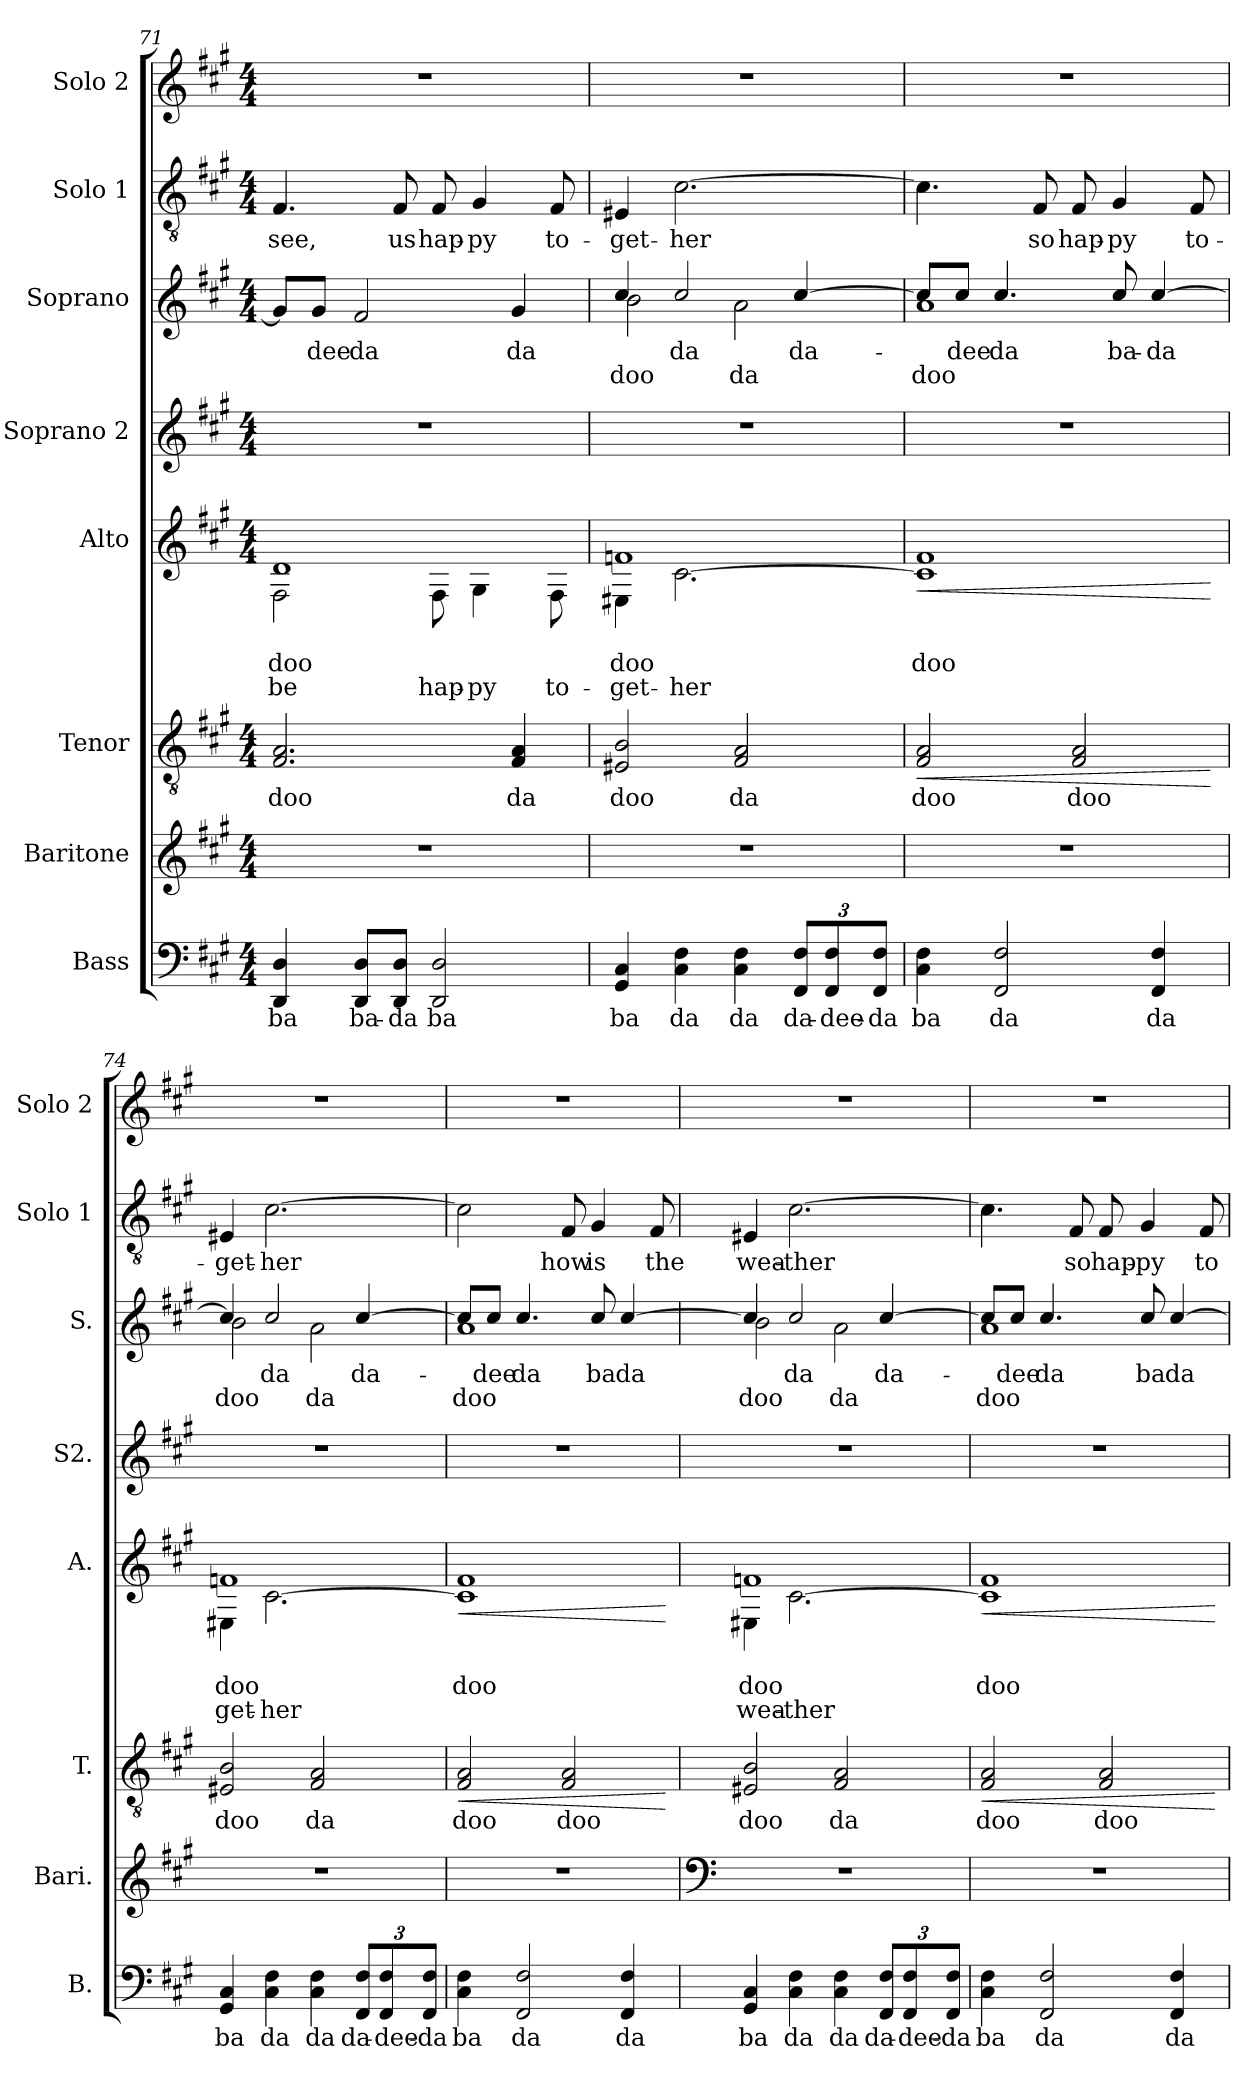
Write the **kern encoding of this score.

**kern	**text	**kern	**kern	**text	**dynam	**kern	**text	**text	**text	**dynam	**kern	**kern	**text	**text	**kern	**text	**kern
*part8	*part8	*part7	*part6	*part6	*part6	*part5	*part5	*part5	*part5	*part5	*part4	*part3	*part3	*part3	*part2	*part2	*part1
*staff8	*staff8	*staff7	*staff6	*staff6	*staff6	*staff5	*staff5	*staff5	*staff5	*staff5	*staff4	*staff3	*staff3	*staff3	*staff2	*staff2	*staff1
*I"Bass	*	*I"Baritone	*I"Tenor	*	*	*I"Alto	*	*	*	*	*I"Soprano 2	*I"Soprano	*	*	*I"Solo 1	*	*I"Solo 2
*I'B.	*	*I'Bari.	*I'T.	*	*	*I'A.	*	*	*	*	*I'S2.	*I'S.	*	*	*I'Solo 1	*	*I'Solo 2
*clefF4	*	*clefG2	*clefGv2	*	*	*clefG2	*	*	*	*	*clefG2	*clefG2	*	*	*clefGv2	*	*clefG2
*k[f#c#g#]	*	*k[f#c#g#]	*k[f#c#g#]	*	*	*k[f#c#g#]	*	*	*	*	*k[f#c#g#]	*k[f#c#g#]	*	*	*k[f#c#g#]	*	*k[f#c#g#]
*M4/4	*	*M4/4	*M4/4	*	*	*M4/4	*	*	*	*	*M4/4	*M4/4	*	*	*M4/4	*	*M4/4
=71	=71	=71	=71	=71	=71	=71	=71	=71	=71	=71	=71	=71	=71	=71	=71	=71	=71
!	!LO:LY:b	!	!	!LO:LY:b	!	!	!	!	!LO:LY:b	!	!	!	!	!	!	!	!
*	*	*	*	*	*	*^	*	*	*	*	*	*	*	*	*	*	*
!	!	!	!	!	!	!	!	!	!LO:LY:b	!	!	!	!	!	!	!	!LO:LY:b	!
4DD/ 4D/	ba	1r	2.F#/ 2.A/	doo	.	2F#\	1d	.	doo	be	.	1r	8g#/L]	.	.	4.F#/	see,	1r
!	!	!	!	!	!	!	!	!	!	!	!	!	!	!LO:LY:b	!	!	!	!
.	.	.	.	.	.	.	.	.	.	.	.	.	8g#/J	-dee	.	.	.	.
!	!LO:LY:b	!	!	!	!	!	!	!	!	!	!	!	!	!LO:LY:b	!	!	!	!
8DD/ 8D/L	ba-	.	.	.	.	.	.	.	.	.	.	.	2f#/	da	.	.	.	.
!	!LO:LY:b	!	!	!	!	!	!	!	!	!	!	!	!	!	!	!	!LO:LY:b	!
8DD/ 8D/J	-da	.	.	.	.	.	.	.	.	.	.	.	.	.	.	8F#/	us	.
!	!LO:LY:b	!	!	!	!	!	!	!	!	!LO:LY:b	!	!	!	!	!	!	!LO:LY:b	!
2DD/ 2D/	ba	.	.	.	.	8F#\	.	.	.	hap-	.	.	.	.	.	8F#/	hap-	.
!	!	!	!	!	!	!	!	!	!	!LO:LY:b	!	!	!	!	!	!	!LO:LY:b	!
.	.	.	.	.	.	4G#\	.	.	.	-py	.	.	.	.	.	4G#/	-py	.
!	!	!	!	!LO:LY:b	!	!	!	!	!	!	!	!	!	!LO:LY:b	!	!	!	!
.	.	.	4F#/ 4A/	da	.	.	.	.	.	.	.	.	4g#/	da	.	.	.	.
!	!	!	!	!	!	!	!	!	!	!LO:LY:b	!	!	!	!	!	!	!LO:LY:b	!
.	.	.	.	.	.	8F#\	.	.	.	to-	.	.	.	.	.	8F#/	to-	.
!!LO:LB:g=z
=72	=72	=72	=72	=72	=72	=72	=72	=72	=72	=72	=72	=72	=72	=72	=72	=72	=72	=72
!	!LO:LY:b	!	!	!LO:LY:b	!	!	!	!	!	!LO:LY:b	!	!	!	!	!	!	!	!
!	!	!	!	!	!	!	!	!	!LO:LY:b	!	!	!	!	!LO:LY:b	!	!	!	!
*	*	*	*	*	*	*	*	*	*	*	*	*	*^	*	*	*	*	*
!	!	!	!	!	!	!	!	!	!	!	!	!	!	!	!	!LO:LY:b	!	!LO:LY:b	!
4GG#/ 4C#/	ba	1r	2E#X/ 2B/	doo	.	4E#X\	1fn	.	doo	-get-	.	1r	4cc#/	2b\	.	doo	4E#X/	-get-	1r
!	!LO:LY:b	!	!	!	!	!	!	!	!	!LO:LY:b	!	!	!	!	!LO:LY:b	!	!	!LO:LY:b	!
4C#\ 4F#\	da	.	.	.	.	[2.c#\	.	.	.	-her	.	.	2cc#/	.	da	.	[2.c#\	-her	.
!	!LO:LY:b	!	!	!LO:LY:b	!	!	!	!	!	!	!	!	!	!	!	!LO:LY:b	!	!	!
4C#\ 4F#\	da	.	2F#/ 2A/	da	.	.	.	.	.	.	.	.	.	2a\	.	da	.	.	.
*Xbrackettup	*	*	*	*	*	*	*	*	*	*	*	*	*	*	*	*	*	*	*
!	!LO:LY:b	!	!	!	!	!	!	!	!	!	!	!	!	!	!LO:LY:b	!	!	!	!
12FF#/ 12F#/L	da-	.	.	.	.	.	.	.	.	.	.	.	[4cc#/	.	da-	.	.	.	.
!	!LO:LY:b	!	!	!	!	!	!	!	!	!	!	!	!	!	!	!	!	!	!
12FF#/ 12F#/	-dee-	.	.	.	.	.	.	.	.	.	.	.	.	.	.	.	.	.	.
!	!LO:LY:b	!	!	!	!	!	!	!	!	!	!	!	!	!	!	!	!	!	!
12FF#/ 12F#/J	-da	.	.	.	.	.	.	.	.	.	.	.	.	.	.	.	.	.	.
=73	=73	=73	=73	=73	=73	=73	=73	=73	=73	=73	=73	=73	=73	=73	=73	=73	=73	=73	=73
!	!LO:LY:b	!	!	!LO:LY:b	!LO:HP:b	!	!	!	!	!	!LO:HP:b	!	!	!	!	!	!	!	!
!	!	!	!	!	!	!	!	!	!LO:LY:b	!	!LO:HP:n=1:b	!	!	!	!	!LO:LY:b	!	!	!
4C#\ 4F#\	ba	1r	2F#/ 2A/	doo	<	1c#]	1f#	.	doo	.	< <	1r	8cc#/L]	1a	.	doo	4.c#\]	.	1r
!	!	!	!	!	!	!	!	!	!	!	!	!	!	!	!LO:LY:b	!	!	!	!
.	.	.	.	.	.	.	.	.	.	.	.	.	8cc#/J	.	-dee	.	.	.	.
!	!LO:LY:b	!	!	!	!	!	!	!	!	!	!	!	!	!	!LO:LY:b	!	!	!	!
2FF#/ 2F#/	da	.	.	.	.	.	.	.	.	.	.	.	4.cc#/	.	da	.	.	.	.
!	!	!	!	!	!	!	!	!	!	!	!	!	!	!	!	!	!	!LO:LY:b	!
.	.	.	.	.	.	.	.	.	.	.	.	.	.	.	.	.	8F#/	so	.
!	!	!	!	!LO:LY:b	!	!	!	!	!	!	!	!	!	!	!	!	!	!LO:LY:b	!
.	.	.	2F#/ 2A/	doo	.	.	.	.	.	.	.	.	.	.	.	.	8F#/	hap-	.
!	!	!	!	!	!	!	!	!	!	!	!	!	!	!	!LO:LY:b	!	!	!LO:LY:b	!
.	.	.	.	.	.	.	.	.	.	.	.	.	8cc#/	.	ba-	.	4G#/	-py	.
!	!LO:LY:b	!	!	!	!	!	!	!	!	!	!	!	!	!	!LO:LY:b	!	!	!	!
4FF#/ 4F#/	da	.	.	.	.	.	.	.	.	.	.	.	[4cc#/	.	-da	.	.	.	.
!	!	!	!	!	!	!	!	!	!	!	!	!	!	!	!	!	!	!LO:LY:b	!
.	.	.	.	.	.	.	.	.	.	.	.	.	.	.	.	.	8F#/	to-	.
*	*	*	*	*	*	*v	*v	*	*	*	*	*	*v	*v	*	*	*	*	*
.	.	.	.	.	[	.	.	.	.	[ [	.	.	.	.	.	.	.
!!LO:PB:g=z
=74	=74	=74	=74	=74	=74	=74	=74	=74	=74	=74	=74	=74	=74	=74	=74	=74	=74
!	!LO:LY:b	!	!	!LO:LY:b	!	!	!	!	!LO:LY:b	!	!	!	!	!	!	!	!
*	*	*	*	*	*	*^	*	*	*	*	*	*	*	*	*	*	*
!	!	!	!	!	!	!	!	!	!LO:LY:b	!	!	!	!	!	!LO:LY:b	!	!LO:LY:b	!
*	*	*	*	*	*	*	*	*	*	*	*	*	*^	*	*	*	*	*
4GG#/ 4C#/	ba	1r	2E#X/ 2B/	doo	.	4E#X\	1fn	.	doo	get-	.	1r	4cc#/]	2b\	.	doo	4E#X/	-get-	1r
!	!LO:LY:b	!	!	!	!	!	!	!	!	!LO:LY:b	!	!	!	!	!LO:LY:b	!	!	!LO:LY:b	!
4C#\ 4F#\	da	.	.	.	.	[2.c#\	.	.	.	-her	.	.	2cc#/	.	da	.	[2.c#\	-her	.
!	!LO:LY:b	!	!	!LO:LY:b	!	!	!	!	!	!	!	!	!	!	!	!LO:LY:b	!	!	!
4C#\ 4F#\	da	.	2F#/ 2A/	da	.	.	.	.	.	.	.	.	.	2a\	.	da	.	.	.
!	!LO:LY:b	!	!	!	!	!	!	!	!	!	!	!	!	!	!LO:LY:b	!	!	!	!
12FF#/ 12F#/L	da-	.	.	.	.	.	.	.	.	.	.	.	[4cc#/	.	da-	.	.	.	.
!	!LO:LY:b	!	!	!	!	!	!	!	!	!	!	!	!	!	!	!	!	!	!
12FF#/ 12F#/	-dee-	.	.	.	.	.	.	.	.	.	.	.	.	.	.	.	.	.	.
!	!LO:LY:b	!	!	!	!	!	!	!	!	!	!	!	!	!	!	!	!	!	!
12FF#/ 12F#/J	-da	.	.	.	.	.	.	.	.	.	.	.	.	.	.	.	.	.	.
=75	=75	=75	=75	=75	=75	=75	=75	=75	=75	=75	=75	=75	=75	=75	=75	=75	=75	=75	=75
!	!LO:LY:b	!	!	!LO:LY:b	!LO:HP:b	!	!	!	!LO:LY:b	!	!LO:HP:b	!	!	!	!	!LO:LY:b	!	!	!
4C#\ 4F#\	ba	1r	2F#/ 2A/	doo	<	1c#]	1f#	.	doo	.	<	1r	8cc#/L]	1a	.	doo	2c#\]	.	1r
!	!	!	!	!	!	!	!	!	!	!	!	!	!	!	!LO:LY:b	!	!	!	!
.	.	.	.	.	.	.	.	.	.	.	.	.	8cc#/J	.	-dee	.	.	.	.
!	!LO:LY:b	!	!	!	!	!	!	!	!	!	!	!	!	!	!LO:LY:b	!	!	!	!
2FF#/ 2F#/	da	.	.	.	.	.	.	.	.	.	.	.	4.cc#/	.	da	.	.	.	.
!	!	!	!	!LO:LY:b	!	!	!	!	!	!	!	!	!	!	!	!	!	!LO:LY:b	!
.	.	.	2F#/ 2A/	doo	.	.	.	.	.	.	.	.	.	.	.	.	8F#/	how	.
!	!	!	!	!	!	!	!	!	!	!	!	!	!	!	!LO:LY:b	!	!	!LO:LY:b	!
.	.	.	.	.	.	.	.	.	.	.	.	.	8cc#/	.	ba	.	4G#/	is	.
!	!LO:LY:b	!	!	!	!	!	!	!	!	!	!	!	!	!	!LO:LY:b	!	!	!	!
4FF#/ 4F#/	da	.	.	.	.	.	.	.	.	.	.	.	[4cc#/	.	da	.	.	.	.
!	!	!	!	!	!	!	!	!	!	!	!	!	!	!	!	!	!	!LO:LY:b	!
.	.	.	.	.	.	.	.	.	.	.	.	.	.	.	.	.	8F#/	the	.
*	*	*	*	*	*	*v	*v	*	*	*	*	*	*v	*v	*	*	*	*	*
.	.	.	.	.	[	.	.	.	.	[	.	.	.	.	.	.	.
=76	=76	=76	=76	=76	=76	=76	=76	=76	=76	=76	=76	=76	=76	=76	=76	=76	=76
*	*	*clefF4	*	*	*	*	*	*	*	*	*	*	*	*	*	*	*
!	!LO:LY:b	!	!	!LO:LY:b	!	!	!	!	!LO:LY:b	!	!	!	!	!	!	!	!
*	*	*	*	*	*	*^	*	*	*	*	*	*	*	*	*	*	*
!	!	!	!	!	!	!	!	!	!LO:LY:b	!	!	!	!	!	!LO:LY:b	!	!LO:LY:b	!
*	*	*	*	*	*	*	*	*	*	*	*	*	*^	*	*	*	*	*
4GG#/ 4C#/	ba	1r	2E#X/ 2B/	doo	.	4E#X\	1fn	.	doo	wea-	.	1r	4cc#/]	2b\	.	doo	4E#X/	wea-	1r
!	!LO:LY:b	!	!	!	!	!	!	!	!	!LO:LY:b	!	!	!	!	!LO:LY:b	!	!	!LO:LY:b	!
4C#\ 4F#\	da	.	.	.	.	[2.c#\	.	.	.	-ther	.	.	2cc#/	.	da	.	[2.c#\	-ther	.
!	!LO:LY:b	!	!	!LO:LY:b	!	!	!	!	!	!	!	!	!	!	!	!LO:LY:b	!	!	!
4C#\ 4F#\	da	.	2F#/ 2A/	da	.	.	.	.	.	.	.	.	.	2a\	.	da	.	.	.
!	!LO:LY:b	!	!	!	!	!	!	!	!	!	!	!	!	!	!LO:LY:b	!	!	!	!
12FF#/ 12F#/L	da-	.	.	.	.	.	.	.	.	.	.	.	[4cc#/	.	da-	.	.	.	.
!	!LO:LY:b	!	!	!	!	!	!	!	!	!	!	!	!	!	!	!	!	!	!
12FF#/ 12F#/	-dee-	.	.	.	.	.	.	.	.	.	.	.	.	.	.	.	.	.	.
!	!LO:LY:b	!	!	!	!	!	!	!	!	!	!	!	!	!	!	!	!	!	!
12FF#/ 12F#/J	-da	.	.	.	.	.	.	.	.	.	.	.	.	.	.	.	.	.	.
=77	=77	=77	=77	=77	=77	=77	=77	=77	=77	=77	=77	=77	=77	=77	=77	=77	=77	=77	=77
!	!LO:LY:b	!	!	!LO:LY:b	!LO:HP:b	!	!	!	!	!	!LO:HP:b	!	!	!	!	!	!	!	!
!	!	!	!	!	!	!	!	!	!LO:LY:b	!	!LO:HP:n=1:b	!	!	!	!	!LO:LY:b	!	!	!
4C#\ 4F#\	ba	1r	2F#/ 2A/	doo	<	1c#]	1f#	.	doo	.	< <	1r	8cc#/L]	1a	.	doo	4.c#\]	.	1r
!	!	!	!	!	!	!	!	!	!	!	!	!	!	!	!LO:LY:b	!	!	!	!
.	.	.	.	.	.	.	.	.	.	.	.	.	8cc#/J	.	-dee	.	.	.	.
!	!LO:LY:b	!	!	!	!	!	!	!	!	!	!	!	!	!	!LO:LY:b	!	!	!	!
2FF#/ 2F#/	da	.	.	.	.	.	.	.	.	.	.	.	4.cc#/	.	da	.	.	.	.
!	!	!	!	!	!	!	!	!	!	!	!	!	!	!	!	!	!	!LO:LY:b	!
.	.	.	.	.	.	.	.	.	.	.	.	.	.	.	.	.	8F#/	so	.
!	!	!	!	!LO:LY:b	!	!	!	!	!	!	!	!	!	!	!	!	!	!LO:LY:b	!
.	.	.	2F#/ 2A/	doo	.	.	.	.	.	.	.	.	.	.	.	.	8F#/	hap-	.
!	!	!	!	!	!	!	!	!	!	!	!	!	!	!	!LO:LY:b	!	!	!LO:LY:b	!
.	.	.	.	.	.	.	.	.	.	.	.	.	8cc#/	.	ba	.	4G#/	-py	.
!	!LO:LY:b	!	!	!	!	!	!	!	!	!	!	!	!	!	!LO:LY:b	!	!	!	!
4FF#/ 4F#/	da	.	.	.	.	.	.	.	.	.	.	.	[4cc#/	.	da	.	.	.	.
!	!	!	!	!	!	!	!	!	!	!	!	!	!	!	!	!	!	!LO:LY:b	!
.	.	.	.	.	.	.	.	.	.	.	.	.	.	.	.	.	8F#/	to-	.
*	*	*	*	*	*	*v	*v	*	*	*	*	*	*v	*v	*	*	*	*	*
.	.	.	.	.	[	.	.	.	.	[ [	.	.	.	.	.	.	.
=	=	=	=	=	=	=	=	=	=	=	=	=	=	=	=	=	=
*-	*-	*-	*-	*-	*-	*-	*-	*-	*-	*-	*-	*-	*-	*-	*-	*-	*-
